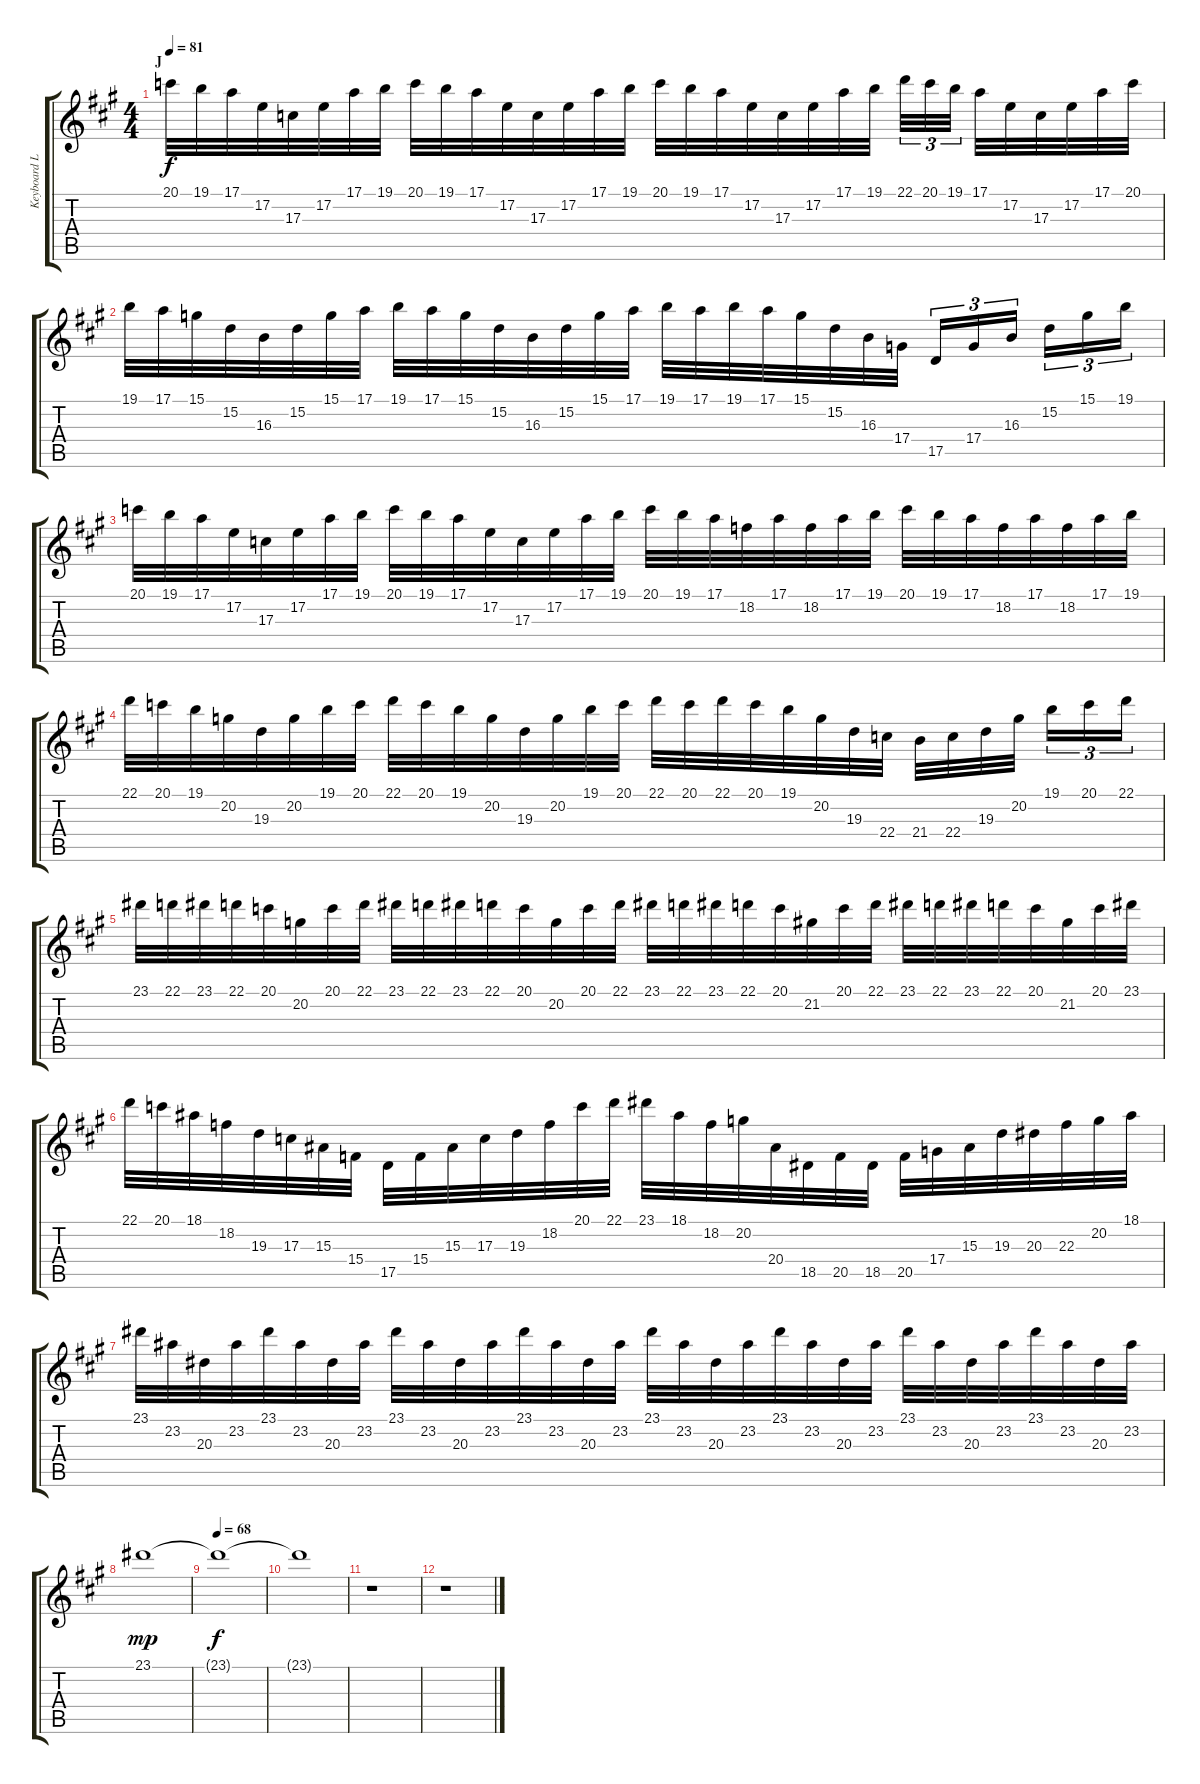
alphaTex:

\track ("Keyboard Lead II" "Keyboard L") {instrument stringensemble1}
\staff {score tabs}
\tuning (E4 B3 G3 D3 A2 E2) {hide}
\ts (4 4)
\section ("" "J")
\tempo 81
\clef g2
\ks f#minor
20.1.32{dy f balance 5} 19.1.32 17.1.32 17.2.32 17.3.32 17.2.32 17.1.32 19.1.32 20.1.32 19.1.32 17.1.32 17.2.32 17.3.32 17.2.32 17.1.32 19.1.32 20.1.32 19.1.32 17.1.32 17.2.32 17.3.32 17.2.32 17.1.32 19.1.32 22.1.32{tu (3 2)} 20.1.32{tu (3 2)} 19.1.32{tu (3 2) beam splitsecondary} 17.1.32 17.2.32 17.3.32 17.2.32 17.1.32 20.1.32 |
19.1.32 17.1.32 15.1.32 15.2.32 16.3.32 15.2.32 15.1.32 17.1.32 19.1.32 17.1.32 15.1.32 15.2.32 16.3.32 15.2.32 15.1.32 17.1.32 19.1.32 17.1.32 19.1.32 17.1.32 15.1.32 15.2.32 16.3.32 17.4.32 17.5.16{tu (3 2)} 17.4.16{tu (3 2)} 16.3.16{tu (3 2) beam splitsecondary} 15.2.16{tu (3 2)} 15.1.16{tu (3 2)} 19.1.16{tu (3 2)} |
20.1.32 19.1.32 17.1.32 17.2.32 17.3.32 17.2.32 17.1.32 19.1.32 20.1.32 19.1.32 17.1.32 17.2.32 17.3.32 17.2.32 17.1.32 19.1.32 20.1.32 19.1.32 17.1.32 18.2.32 17.1.32 18.2.32 17.1.32 19.1.32 20.1.32 19.1.32 17.1.32 18.2.32 17.1.32 18.2.32 17.1.32 19.1.32 |
22.1.32 20.1.32 19.1.32 20.2.32 19.3.32 20.2.32 19.1.32 20.1.32 22.1.32 20.1.32 19.1.32 20.2.32 19.3.32 20.2.32 19.1.32 20.1.32 22.1.32 20.1.32 22.1.32 20.1.32 19.1.32 20.2.32 19.3.32 22.4.32 21.4.32 22.4.32 19.3.32 20.2.32{beam splitsecondary} 19.1.16{tu (3 2)} 20.1.16{tu (3 2)} 22.1.16{tu (3 2)} |
23.1.32 22.1.32 23.1.32 22.1.32 20.1.32 20.2.32 20.1.32 22.1.32 23.1.32 22.1.32 23.1.32 22.1.32 20.1.32 20.2.32 20.1.32 22.1.32 23.1.32 22.1.32 23.1.32 22.1.32 20.1.32 21.2.32 20.1.32 22.1.32 23.1.32 22.1.32 23.1.32 22.1.32 20.1.32 21.2.32 20.1.32 23.1.32 |
22.1.32 20.1.32 18.1.32 18.2.32 19.3.32 17.3.32 15.3.32 15.4.32 17.5.32 15.4.32 15.3.32 17.3.32 19.3.32 18.2.32 20.1.32 22.1.32 23.1.32 18.1.32 18.2.32 20.2.32 20.4.32 18.5.32 20.5.32 18.5.32 20.5.32 17.4.32 15.3.32 19.3.32 20.3.32 22.3.32 20.2.32 18.1.32 |
23.1.32 23.2.32 20.3.32 23.2.32 23.1.32 23.2.32 20.3.32 23.2.32 23.1.32 23.2.32 20.3.32 23.2.32 23.1.32 23.2.32 20.3.32 23.2.32 23.1.32 23.2.32 20.3.32 23.2.32 23.1.32 23.2.32 20.3.32 23.2.32 23.1.32 23.2.32 20.3.32 23.2.32 23.1.32 23.2.32 20.3.32 23.2.32 |
23.1.1{dy mp} |
\tempo 68
23.1{t}.1{dy f} |
23.1{t}.1{volume 0} |
r.1 |
r.1
